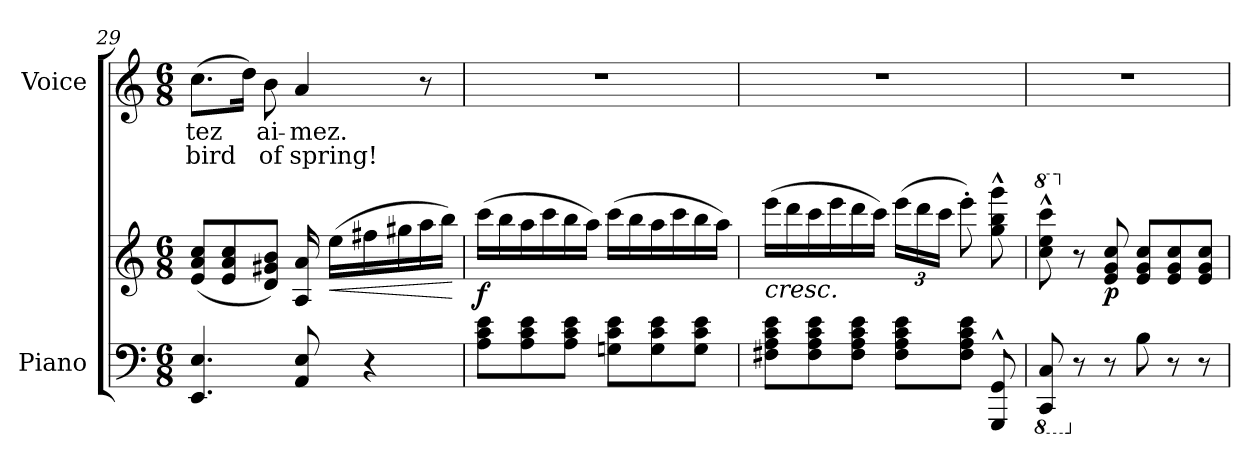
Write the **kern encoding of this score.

**kern	**kern	**dynam	**kern	**text	**text
*part2	*part2	*part2	*part1	*part1	*part1
*staff3	*staff2	*staff2/3	*staff1	*staff1	*staff1
*I"Piano	*	*	*I"Voice	*	*
*I'Pno	*	*	*	*	*
*clefF4	*clefG2	*	*clefG2	*	*
*k[]	*k[]	*	*k[]	*	*
*M6/8	*M6/8	*	*M6/8	*	*
=29	=29	=29	=29	=29	=29
4.EE/ 4.E/	(8e/ 8a/ 8cc/L	.	(8.cc\L	-tez	bird
.	8e/ 8a/ 8cc/	.	.	.	.
.	.	.	16dd\Jk)	.	.
.	8d/ 8g#X/ 8b/J)	.	8b\	ai-	of
8AA/ 8E/	16A/ 16a/	.	4a/	-mez.	spring!
!	!	!LO:HP:b	!	!	!
.	(16ee\LL	<	.	.	.
4r	16ff#X\	.	.	.	.
.	16gg#X\	.	.	.	.
.	16aa\	.	8r	.	.
.	16bb\JJ)	.	.	.	.
.	.	[	.	.	.
=30	=30	=30	=30	=30	=30
!	!	!LO:DY:b	!	!	!
8A\ 8c\ 8e\L	(16ccc\LL	f	2.r	.	.
.	16bb\	.	.	.	.
8A\ 8c\ 8e\	16aa\	.	.	.	.
.	16ccc\	.	.	.	.
8A\ 8c\ 8e\J	16bb\	.	.	.	.
.	16aa\JJ)	.	.	.	.
8Gn\ 8c\ 8e\L	(16ccc\LL	.	.	.	.
.	16bb\	.	.	.	.
8G\ 8c\ 8e\	16aa\	.	.	.	.
.	16ccc\	.	.	.	.
8G\ 8c\ 8e\J	16bb\	.	.	.	.
.	16aa\JJ)	.	.	.	.
=31	=31	=31	=31	=31	=31
!	!LO:TX:b:i:t=cresc.	!	!	!	!
8F#X\ 8A\ 8c\ 8e\L	(16eee\LL	.	2.r	.	.
.	16ddd\	.	.	.	.
8F#\ 8A\ 8c\ 8e\	16ccc\	.	.	.	.
.	16eee\	.	.	.	.
8F#\ 8A\ 8c\ 8e\J	16ddd\	.	.	.	.
.	16ccc\JJ)	.	.	.	.
8F#\ 8A\ 8c\ 8e\L	(24eee\LL	.	.	.	.
.	24ddd\	.	.	.	.
.	24ccc\JJ	.	.	.	.
8F#\ 8A\ 8c\ 8e\J	8eee'\)	.	.	.	.
!	!	!LO:DY:b	!	!	!
8GGG/^^ 8GG/^^	8gg\^^ 8bb\^^ 8ggg\^^	other-dynamics	.	.	.
=32	=32	=32	=32	=32	=32
*8ba	*	*	*	*	*
*	*8va	*	*	*	*
!	!	!LO:DY:b	!	!	!
8CCC/ 8CC/	8ccc\^^ 8eee\^^ 8cccc\^^	other-dynamics	2.r	.	.
*X8ba	*	*	*	*	*
*	*X8va	*	*	*	*
8r	8r	.	.	.	.
!	!	!LO:DY:b	!	!	!
8r	8e/ 8g/ 8cc/	p	.	.	.
8B\	8e/ 8g/ 8cc/L	.	.	.	.
8r	8e/ 8g/ 8cc/	.	.	.	.
8r	8e/ 8g/ 8cc/J	.	.	.	.
=	=	=	=	=	=
*-	*-	*-	*-	*-	*-
